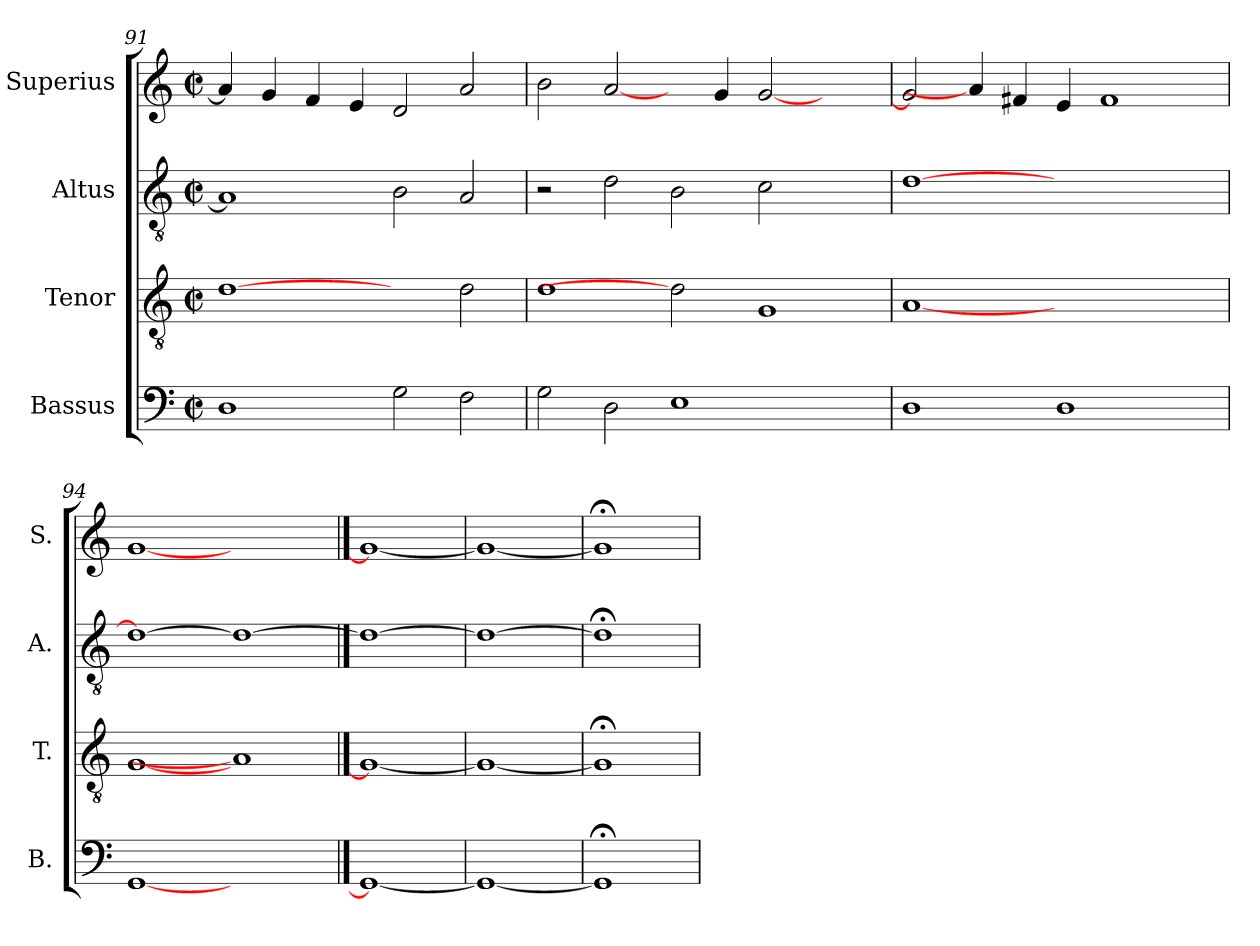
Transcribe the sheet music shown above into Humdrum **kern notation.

**kern	**kern	**kern	**kern
*part4	*part3	*part2	*part1
*staff4	*staff3	*staff2	*staff1
*I"Bassus	*I"Tenor	*I"Altus	*I"Superius
*I'B.	*I'T.	*I'A.	*I'S.
!!LO:LB:g=z
*clefF4	*clefGv2	*clefGv2	*clefG2
*	*ITrd7c12	*ITrd7c12	*
*k[]	*k[]	*k[]	*k[]
*C:	*C:	*C:	*C:
*M2/2	*M2/2	*M2/2	*M2/2
*met(c|)	*met(c|)	*met(c|)	*met(c|)
=91	=91	=91	=91
1Di	[1Di	1AAi]	4ai/]
.	.	.	4gi/
.	.	.	4fi/
.	.	.	4ei/
2Gi\	2ryy	2BBi\	2di/
2Fi\	2Di\	2AAi/	2ai/
=92	=92	=92	=92
2Gi\	1Di	2r	2bi\
2Di\	.	2Di\	[2ai/
1Ei	2Di]	2BBi\	4ryy
.	.	.	4gi/
.	1GGi	2Ci\	[<2gi/
2ryy	.	2ryy	2ryy
=93	=93	=93	=93
1Di	[1AAi	[>1Di	2gi/]
.	.	.	4ai/]
.	.	.	4f#Xi/
1Di	1ryy	1ryy	4ei/
.	.	.	1f#i
4ryy	4ryy	4ryy	.
=94	=94	=94	=94
[1GGi	[1GGi	1Di_>	[1gi
1ryy	1AAi]	1Di_	1ryy
==95	==95	==95	==95
1GGi_	1GGi_	1Di_	1gi_
=96	=96	=96	=96
1GGi_	1GGi_	1Di_	1gi_
=97	=97	=97	=97
1GG;i]	1GG;i]	1D;i]	1g;i]
=	=	=	=
*-	*-	*-	*-
